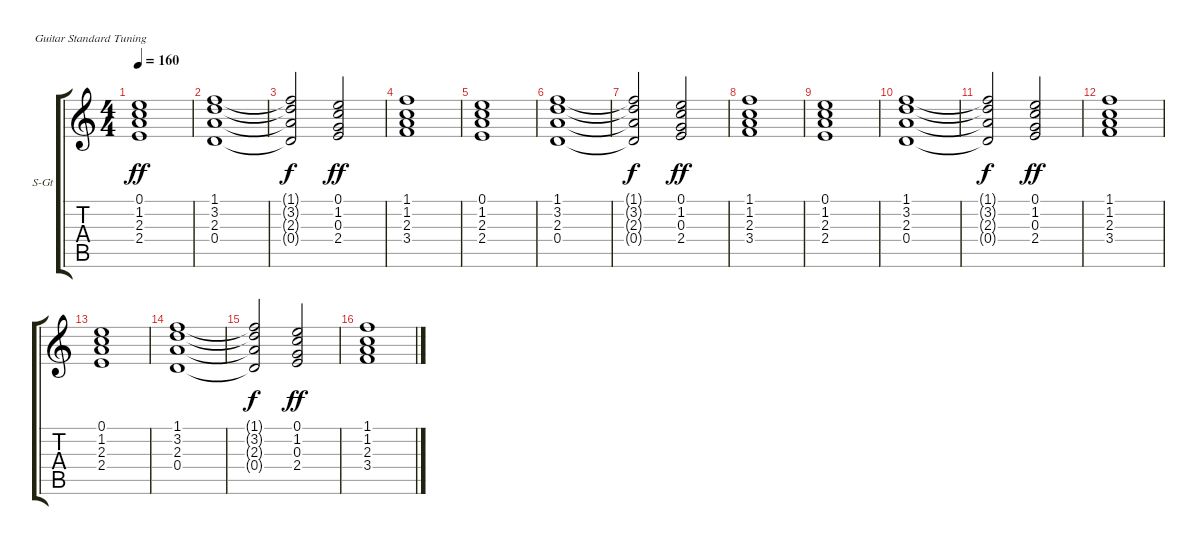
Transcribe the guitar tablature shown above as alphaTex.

\bracketExtendMode groupsimilarinstruments
\firstSystemTrackNameOrientation horizontal
\otherSystemsTrackNameOrientation horizontal
\track ("Скрипка" "S-Gt") {instrument synthstrings2}
\staff {score tabs}
\tuning (E4 B3 G3 D3 A2 E2)
\displaytranspose 12
\ts (4 4)
\tempo 160
\clef g2
\ks c
(0.1 1.2 2.3 2.4).1{dy ff} |
(1.1 3.2 2.3 0.4).1 |
(1.1{t} 3.2{t} 2.3{t} 0.4{t}).2{dy f} (0.1 1.2 0.3 2.4).2{dy ff} |
(1.1 1.2 2.3 3.4).1 |
(0.1 1.2 2.3 2.4).1 |
(1.1 3.2 2.3 0.4).1 |
(1.1{t} 3.2{t} 2.3{t} 0.4{t}).2{dy f} (0.1 1.2 0.3 2.4).2{dy ff} |
(1.1 1.2 2.3 3.4).1 |
(0.1 1.2 2.3 2.4).1 |
(1.1 3.2 2.3 0.4).1 |
(1.1{t} 3.2{t} 2.3{t} 0.4{t}).2{dy f} (0.1 1.2 0.3 2.4).2{dy ff} |
(1.1 1.2 2.3 3.4).1 |
(0.1 1.2 2.3 2.4).1 |
(1.1 3.2 2.3 0.4).1 |
(1.1{t} 3.2{t} 2.3{t} 0.4{t}).2{dy f} (0.1 1.2 0.3 2.4).2{dy ff} |
(1.1 1.2 2.3 3.4).1
